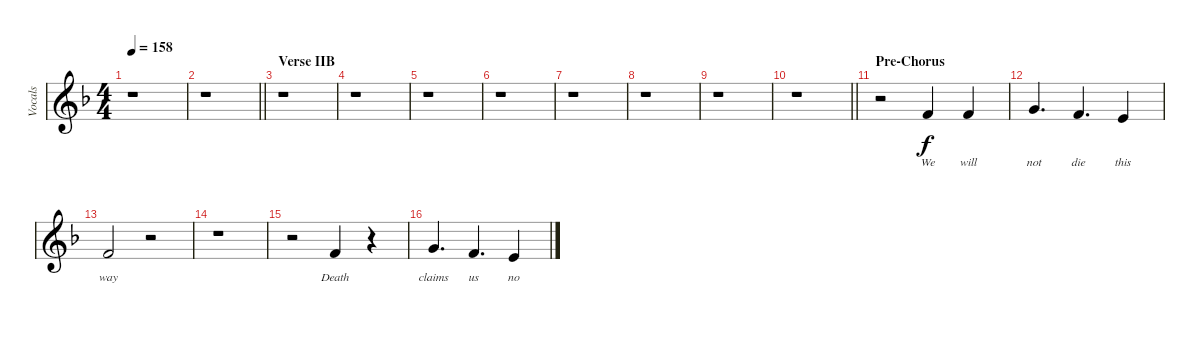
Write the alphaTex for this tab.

\track ("Vocals" "Vocals") {instrument lead6voice}
\staff {score}
\tuning (D4 A3 F3 C3 G2 C2) {hide}
\ts (4 4)
\tempo 158
\clef g2
\ks f
r.1{dy f} |
\barLineRight lightlight
r.1 |
\section ("" "Verse IIB")
r.1 |
r.1 |
r.1 |
r.1 |
r.1 |
r.1 |
r.1 |
\barLineRight lightlight
r.1 |
\section ("" "Pre-Chorus")
r.2 8.2.4{lyrics (0 "We") lyrics (1 "") lyrics (2 "") lyrics (3 "") lyrics (4 "")} 8.2.4{lyrics (0 "will") lyrics (1 "") lyrics (2 "") lyrics (3 "") lyrics (4 "")} |
10.2.4{d lyrics (0 "not") lyrics (1 "") lyrics (2 "") lyrics (3 "") lyrics (4 "")} 8.2.4{d lyrics (0 "die") lyrics (1 "") lyrics (2 "") lyrics (3 "") lyrics (4 "")} 7.2.4{lyrics (0 "this") lyrics (1 "") lyrics (2 "") lyrics (3 "") lyrics (4 "")} |
8.2.2{lyrics (0 "way") lyrics (1 "") lyrics (2 "") lyrics (3 "") lyrics (4 "")} r.2 |
r.1 |
r.2 8.2.4{lyrics (0 "Death") lyrics (1 "") lyrics (2 "") lyrics (3 "") lyrics (4 "")} r.4 |
10.2.4{d lyrics (0 "claims") lyrics (1 "") lyrics (2 "") lyrics (3 "") lyrics (4 "")} 8.2.4{d lyrics (0 "us") lyrics (1 "") lyrics (2 "") lyrics (3 "") lyrics (4 "")} 7.2.4{lyrics (0 "no") lyrics (1 "") lyrics (2 "") lyrics (3 "") lyrics (4 "")}
